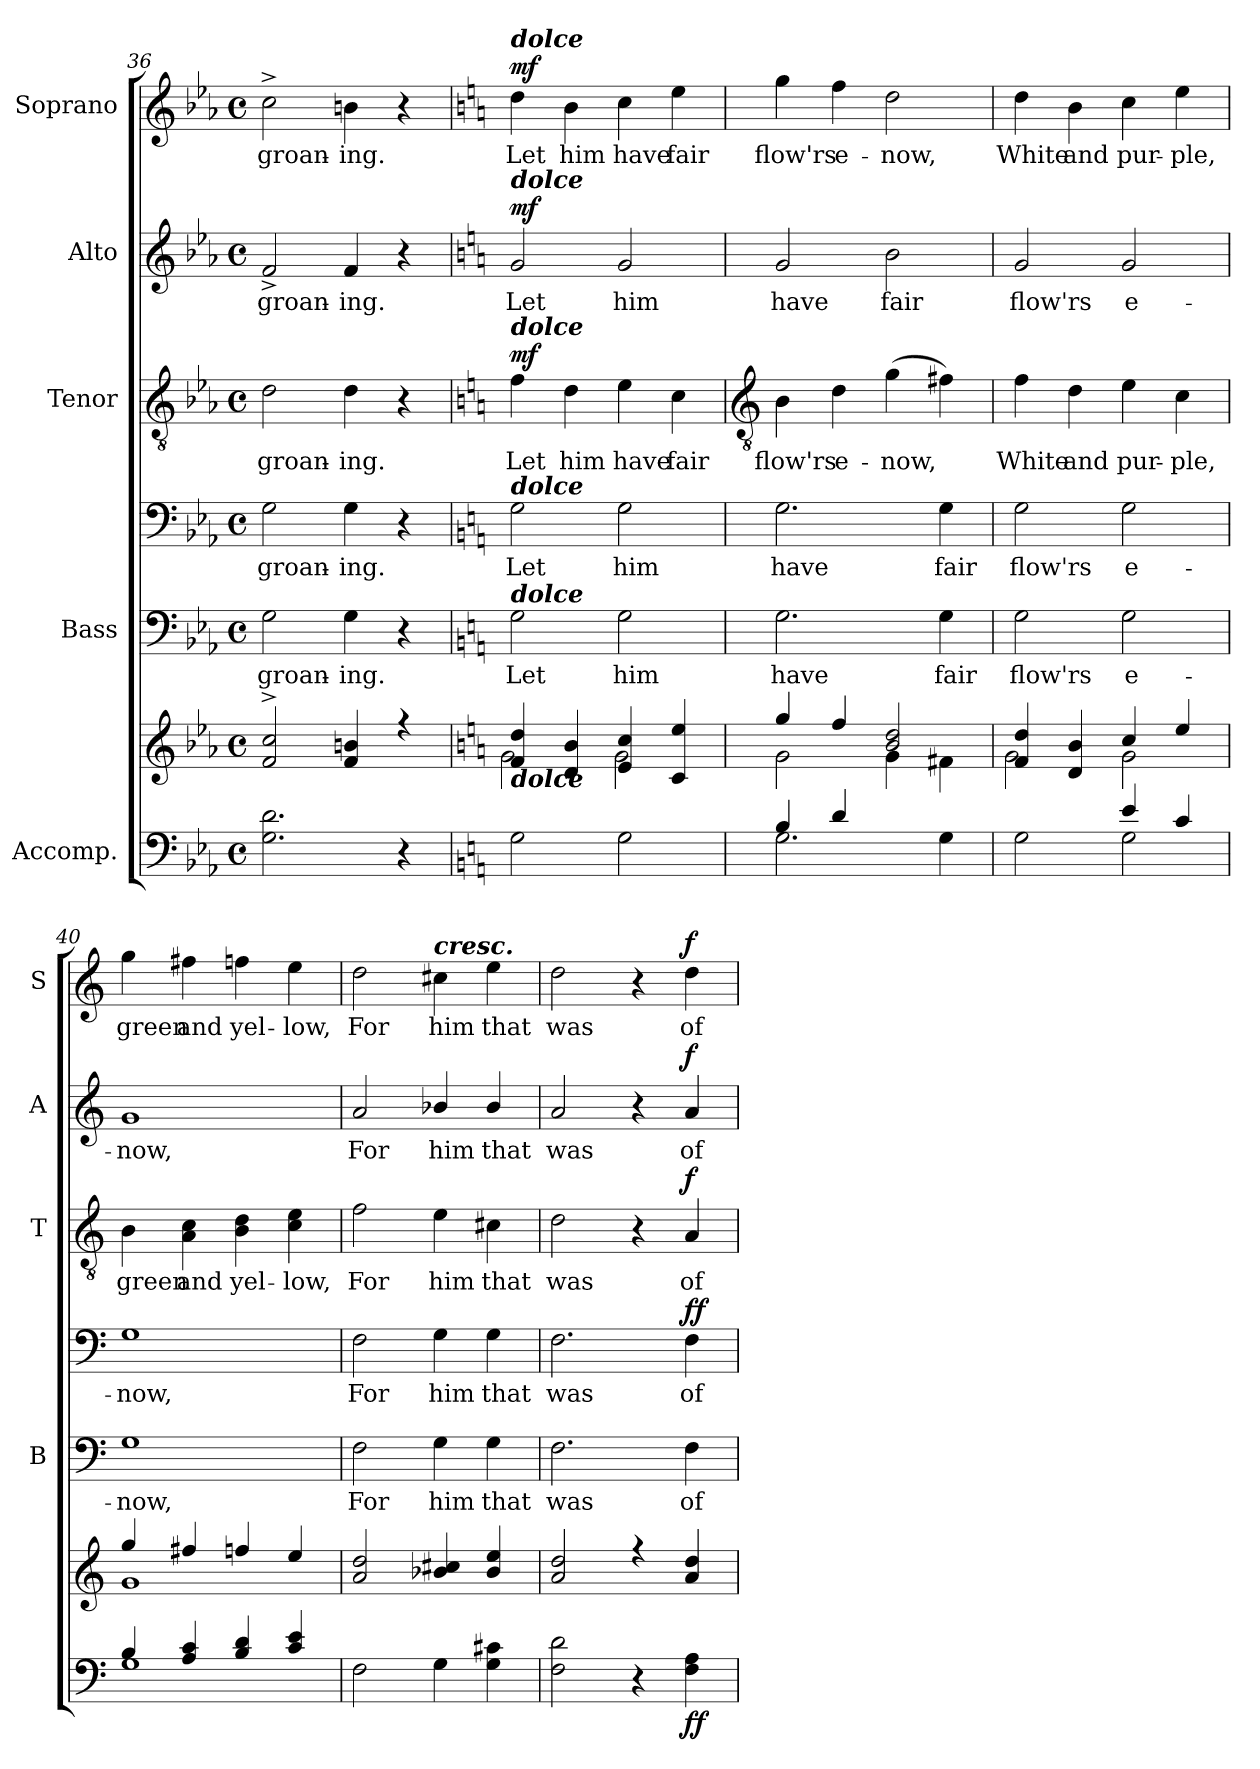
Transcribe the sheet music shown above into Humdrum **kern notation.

**kern	**kern	**dynam	**kern	**text	**kern	**text	**dynam	**kern	**text	**dynam	**kern	**text	**dynam	**kern	**text	**dynam
*part5	*part5	*part5	*part4	*part4	*part4	*part4	*part4	*part3	*part3	*part3	*part2	*part2	*part2	*part1	*part1	*part1
*staff7	*staff6	*staff6/7	*staff5	*staff5	*staff4	*staff4	*staff4/5	*staff3	*staff3	*staff3	*staff2	*staff2	*staff2	*staff1	*staff1	*staff1
*I"Accomp.	*	*	*I"Bass	*	*	*	*	*I"Tenor	*	*	*I"Alto	*	*	*I"Soprano	*	*
*	*	*	*I'B	*	*	*	*	*I'T	*	*	*I'A	*	*	*I'S	*	*
*clefF4	*clefG2	*	*clefF4	*	*clefF4	*	*	*clefGv2	*	*	*clefG2	*	*	*clefG2	*	*
*k[b-e-a-]	*k[b-e-a-]	*	*k[b-e-a-]	*	*k[b-e-a-]	*	*	*k[b-e-a-]	*	*	*k[b-e-a-]	*	*	*k[b-e-a-]	*	*
*E-:	*E-:	*	*E-:	*	*E-:	*	*	*E-:	*	*	*E-:	*	*	*E-:	*	*
*M4/4	*M4/4	*	*M4/4	*	*M4/4	*	*	*M4/4	*	*	*M4/4	*	*	*M4/4	*	*
*met(c)	*met(c)	*	*met(c)	*	*met(c)	*	*	*met(c)	*	*	*met(c)	*	*	*met(c)	*	*
=36	=36	=36	=36	=36	=36	=36	=36	=36	=36	=36	=36	=36	=36	=36	=36	=36
*	*^	*	*	*	*	*	*	*	*	*	*	*	*	*	*	*
!	!	!	!	!	!LO:LY:b	!	!LO:LY:b	!	!	!LO:LY:b	!	!	!LO:LY:b	!	!	!LO:LY:b	!
2.G 2.d	2f^ 2cc^	1ryy	.	2G	groan-	2G	groan-	.	2d	groan-	.	2f^	groan-	.	2cc^	groan-	.
!	!	!	!	!	!LO:LY:b	!	!LO:LY:b	!	!	!LO:LY:b	!	!	!LO:LY:b	!	!	!LO:LY:b	!
.	4f 4bn	.	.	4G	-ing.	4G	-ing.	.	4d	-ing.	.	4f	-ing.	.	4bn	-ing.	.
4r	4r	.	.	4r	.	4r	.	.	4r	.	.	4r	.	.	4r	.	.
=37	=37	=37	=37	=37	=37	=37	=37	=37	=37	=37	=37	=37	=37	=37	=37	=37	=37
*k[]	*k[]	*	*	*k[]	*	*k[]	*	*	*k[]	*	*	*k[]	*	*	*k[]	*	*
*C:	*C:	*	*	*C:	*	*C:	*	*	*C:	*	*	*C:	*	*	*C:	*	*
!	!	!	!	!	!	!	!	!	!	!	!	!	!	!	!LO:TX:a:Bi:t=dolce	!	!
!	!	!	!	!	!	!	!	!	!	!	!	!LO:TX:a:Bi:t=dolce	!	!	!	!	!
!	!	!	!	!	!	!	!	!	!LO:TX:a:Bi:t=dolce	!	!	!	!	!	!	!	!
!	!	!	!	!	!	!LO:TX:a:Bi:t=dolce	!	!	!	!	!	!	!	!	!	!	!
!	!	!	!	!LO:TX:a:Bi:t=dolce	!	!	!	!	!	!	!	!	!	!	!	!	!
!	!LO:TX:b:Bi:t=dolce	!	!	!	!	!	!	!	!	!	!	!	!	!	!	!	!
!	!	!	!LO:DY:b=2	!	!LO:LY:b	!	!LO:LY:b	!	!	!LO:LY:b	!	!	!LO:LY:b	!	!	!LO:LY:b	!
!	!	!	!LO:DY:n=1:b	!	!	!	!	!LO:DY:b=2	!	!	!	!	!	!	!	!	!
!	!	!	!	!	!	!	!	!LO:DY:n=1:b	!	!	!LO:DY:b	!	!	!LO:DY:b	!	!	!LO:DY:b
2G	4f 4dd	2g\	mf mf	2G	Let	2G	Let	mf mf	4f	Let	mf	2g	Let	mf	4dd	Let	mf
!	!	!	!	!	!	!	!	!	!	!LO:LY:b	!	!	!	!	!	!LO:LY:b	!
.	4d 4b	.	.	.	.	.	.	.	4d	him	.	.	.	.	4b	him	.
!	!	!	!	!	!LO:LY:b	!	!LO:LY:b	!	!	!LO:LY:b	!	!	!LO:LY:b	!	!	!LO:LY:b	!
2G	4e 4cc	2g\	.	2G	him	2G	him	.	4e	have	.	2g	him	.	4cc	have	.
!	!	!	!	!	!	!	!	!	!	!LO:LY:b	!	!	!	!	!	!LO:LY:b	!
.	4c 4ee	.	.	.	.	.	.	.	4c	fair	.	.	.	.	4ee	fair	.
*	*v	*v	*	*	*	*	*	*	*	*	*	*	*	*	*	*	*
!!LO:LB:g=z
=38	=38	=38	=38	=38	=38	=38	=38	=38	=38	=38	=38	=38	=38	=38	=38	=38
*	*	*	*	*	*	*	*	*clefGv2	*	*	*	*	*	*	*	*
*^	*^	*	*	*	*	*	*	*	*	*	*	*	*	*	*	*
*	*	*	*^	*	*	*	*	*	*	*	*	*	*	*	*	*	*	*
!	!	!	!	!	!	!	!LO:LY:b	!	!LO:LY:b	!	!	!LO:LY:b	!	!	!LO:LY:b	!	!	!LO:LY:b	!
4B/	2.G\	4gg/	2g\	2ryy	.	2.G	have	2.G	have	.	4B	flow'rs	.	2g	have	.	4gg	flow'rs	.
!	!	!	!	!	!	!	!	!	!	!	!	!LO:LY:b	!	!	!	!	!	!LO:LY:b	!
4d/	.	4ff/	.	.	.	.	.	.	.	.	4d	e-	.	.	.	.	4ff	e-	.
!	!	!	!	!	!	!	!	!	!	!	!	!LO:LY:b	!	!	!LO:LY:b	!	!	!LO:LY:b	!
2ryy	.	2b/ 2dd/	2ryy	4g\	.	.	.	.	.	.	(>4g	-now,	.	2b	fair	.	2dd	-now,	.
!	!	!	!	!	!	!	!LO:LY:b	!	!LO:LY:b	!	!	!	!	!	!	!	!	!	!
.	4G\	.	.	4f#X\	.	4G	fair	4G	fair	.	4f#X)	.	.	.	.	.	.	.	.
=39	=39	=39	=39	=39	=39	=39	=39	=39	=39	=39	=39	=39	=39	=39	=39	=39	=39	=39	=39
!	!	!	!	!	!	!	!LO:LY:b	!	!LO:LY:b	!	!	!LO:LY:b	!	!	!LO:LY:b	!	!	!LO:LY:b	!
*	*	*	*v	*v	*	*	*	*	*	*	*	*	*	*	*	*	*	*	*
2ryy	2G\	4f/ 4dd/	2g\	.	2G	flow'rs	2G	flow'rs	.	4f	White	.	2g	flow'rs	.	4dd	White	.
!	!	!	!	!	!	!	!	!	!	!	!LO:LY:b	!	!	!	!	!	!LO:LY:b	!
.	.	4d/ 4b/	.	.	.	.	.	.	.	4d	and	.	.	.	.	4b	and	.
!	!	!	!	!	!	!LO:LY:b	!	!LO:LY:b	!	!	!LO:LY:b	!	!	!LO:LY:b	!	!	!LO:LY:b	!
4e/	2G\	4cc/	2g\	.	2G	e-	2G	e-	.	4e	pur-	.	2g	e-	.	4cc	pur-	.
!	!	!	!	!	!	!	!	!	!	!	!LO:LY:b	!	!	!	!	!	!LO:LY:b	!
4c/	.	4ee/	.	.	.	.	.	.	.	4c	-ple,	.	.	.	.	4ee	-ple,	.
=40	=40	=40	=40	=40	=40	=40	=40	=40	=40	=40	=40	=40	=40	=40	=40	=40	=40	=40
!	!	!	!	!	!	!LO:LY:b	!	!LO:LY:b	!	!	!LO:LY:b	!	!	!LO:LY:b	!	!	!LO:LY:b	!
4B/	1G\	4gg/	1g\	.	1G	-now,	1G	-now,	.	4B	green	.	1g	-now,	.	4gg	green	.
!	!	!	!	!	!	!	!	!	!	!	!LO:LY:b	!	!	!	!	!	!LO:LY:b	!
4A/ 4c/	.	4ff#X/	.	.	.	.	.	.	.	4A 4c	and	.	.	.	.	4ff#X	and	.
!	!	!	!	!	!	!	!	!	!	!	!LO:LY:b	!	!	!	!	!	!LO:LY:b	!
4B/ 4d/	.	4ffn/	.	.	.	.	.	.	.	4B 4d	yel-	.	.	.	.	4ffn	yel-	.
!	!	!	!	!	!	!	!	!	!	!	!LO:LY:b	!	!	!	!	!	!LO:LY:b	!
4c/ 4e/	.	4ee/	.	.	.	.	.	.	.	4c 4e	-low,	.	.	.	.	4ee	-low,	.
*v	*v	*	*	*	*	*	*	*	*	*	*	*	*	*	*	*	*	*
=41	=41	=41	=41	=41	=41	=41	=41	=41	=41	=41	=41	=41	=41	=41	=41	=41	=41
!	!	!	!	!	!LO:LY:b	!	!LO:LY:b	!	!	!LO:LY:b	!	!	!LO:LY:b	!	!	!LO:LY:b	!
2F\	2a/ 2dd/	1ryy	.	2F	For	2F	For	.	2f	For	.	2a	For	.	2dd	For	.
!	!	!	!	!	!	!	!	!	!	!	!	!	!	!	!LO:TX:a:Bi:t=cresc.	!	!
!	!	!	!	!	!LO:LY:b	!	!LO:LY:b	!	!	!LO:LY:b	!	!	!LO:LY:b	!	!	!LO:LY:b	!
4G\	4b-X/ 4cc#X/	.	.	4G	him	4G	him	.	4e	him	.	4b-X/	him	.	4cc#X	him	.
!	!	!	!	!	!LO:LY:b	!	!LO:LY:b	!	!	!LO:LY:b	!	!	!LO:LY:b	!	!	!LO:LY:b	!
4G\ 4c#X\	4b-/ 4ee/	.	.	4G	that	4G	that	.	4c#X	that	.	4b-/	that	.	4ee	that	.
=42	=42	=42	=42	=42	=42	=42	=42	=42	=42	=42	=42	=42	=42	=42	=42	=42	=42
!	!	!	!	!	!LO:LY:b	!	!LO:LY:b	!	!	!LO:LY:b	!	!	!LO:LY:b	!	!	!LO:LY:b	!
2F\ 2d\	2a/ 2dd/	1ryy	.	2.F	was	2.F	was	.	2d	was	.	2a	was	.	2dd	was	.
4r	4r	.	.	.	.	.	.	.	4r	.	.	4r	.	.	4r	.	.
!	!	!	!LO:DY:b=2	!	!LO:LY:b	!	!LO:LY:b	!	!	!LO:LY:b	!	!	!LO:LY:b	!	!	!LO:LY:b	!
!	!	!	!LO:DY:n=1:b	!	!	!	!	!LO:DY:b=2	!	!	!	!	!	!	!	!	!
!	!	!	!	!	!	!	!	!LO:DY:n=1:b	!	!	!LO:DY:b	!	!	!LO:DY:b	!	!	!LO:DY:b
4F\ 4A\	4a/ 4dd/	.	f f	4F	of	4F	of	f f	4A	of	f	4a	of	f	4dd	of	f
*	*v	*v	*	*	*	*	*	*	*	*	*	*	*	*	*	*	*
=	=	=	=	=	=	=	=	=	=	=	=	=	=	=	=	=
*-	*-	*-	*-	*-	*-	*-	*-	*-	*-	*-	*-	*-	*-	*-	*-	*-
